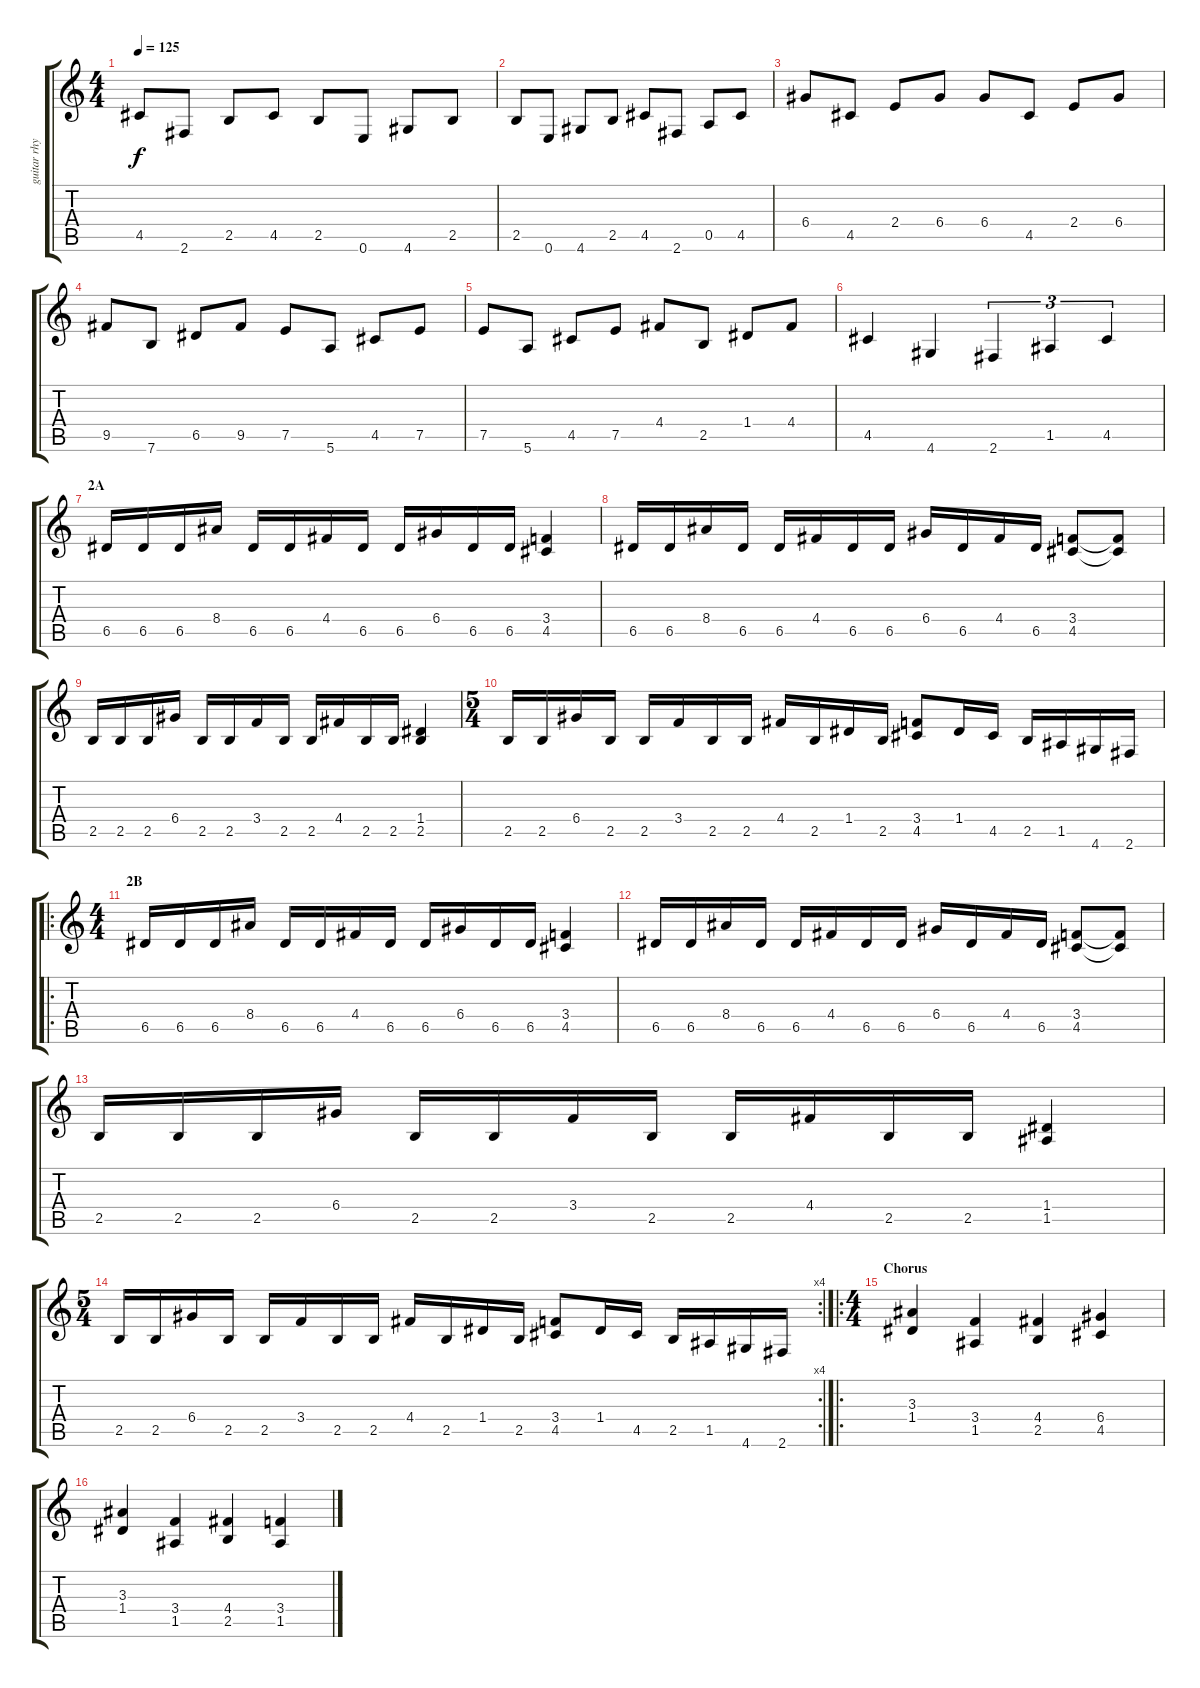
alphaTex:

\track ("guitar rhym" "guitar rhy") {instrument overdrivenguitar}
\staff {score tabs}
\tuning (E4 B3 G3 D3 A2 E2) {hide}
\ts (4 4)
\tempo 125
\clef g2
\ks c
4.5.8{dy f} 2.6.8 2.5.8 4.5.8 2.5.8 0.6.8 4.6.8 2.5.8 |
2.5.8 0.6.8 4.6.8 2.5.8 4.5.8 2.6.8 0.5.8 4.5.8 |
6.4.8 4.5.8 2.4.8 6.4.8 6.4.8 4.5.8 2.4.8 6.4.8 |
9.5.8 7.6.8 6.5.8 9.5.8 7.5.8 5.6.8 4.5.8 7.5.8 |
7.5.8 5.6.8 4.5.8 7.5.8 4.4.8 2.5.8 1.4.8 4.4.8 |
4.5.4 4.6.4 2.6.4{tu (3 2)} 1.5.4{tu (3 2)} 4.5.4{tu (3 2)} |
\section ("" "2A")
6.5.16 6.5.16 6.5.16 8.4.16 6.5.16 6.5.16 4.4.16 6.5.16 6.5.16 6.4.16 6.5.16 6.5.16 (3.4 4.5).4 |
6.5.16 6.5.16 8.4.16 6.5.16 6.5.16 4.4.16 6.5.16 6.5.16 6.4.16 6.5.16 4.4.16 6.5.16 (3.4 4.5).8 (3.4{t} 4.5{t}).8 |
2.5.16 2.5.16 2.5.16 6.4.16 2.5.16 2.5.16 3.4.16 2.5.16 2.5.16 4.4.16 2.5.16 2.5.16 (1.4 2.5).4 |
\ts (5 4)
2.5.16 2.5.16 6.4.16 2.5.16 2.5.16 3.4.16 2.5.16 2.5.16 4.4.16 2.5.16 1.4.16 2.5.16 (3.4 4.5).8 1.4.16 4.5.16 2.5.16 1.5.16 4.6.16 2.6.16 |
\ro
\ts (4 4)
\section ("" "2B")
6.5.16{balance 5} 6.5.16 6.5.16 8.4.16 6.5.16 6.5.16 4.4.16 6.5.16 6.5.16 6.4.16 6.5.16 6.5.16 (3.4 4.5).4 |
6.5.16 6.5.16 8.4.16 6.5.16 6.5.16 4.4.16 6.5.16 6.5.16 6.4.16 6.5.16 4.4.16 6.5.16 (3.4 4.5).8 (3.4{t} 4.5{t}).8 |
2.5.16 2.5.16 2.5.16 6.4.16 2.5.16 2.5.16 3.4.16 2.5.16 2.5.16 4.4.16 2.5.16 2.5.16 (1.4 1.5).4 |
\rc 4
\ts (5 4)
2.5.16 2.5.16 6.4.16 2.5.16 2.5.16 3.4.16 2.5.16 2.5.16 4.4.16 2.5.16 1.4.16 2.5.16 (3.4 4.5).8 1.4.16 4.5.16 2.5.16 1.5.16 4.6.16 2.6.16 |
\ro
\ts (4 4)
\section ("" "Chorus")
(3.3 1.4).4{volume 12 instrument overdrivenguitar} (3.4 1.5).4 (4.4 2.5).4 (6.4 4.5).4 |
(3.3 1.4).4 (3.4 1.5).4 (4.4 2.5).4 (3.4 1.5).4
